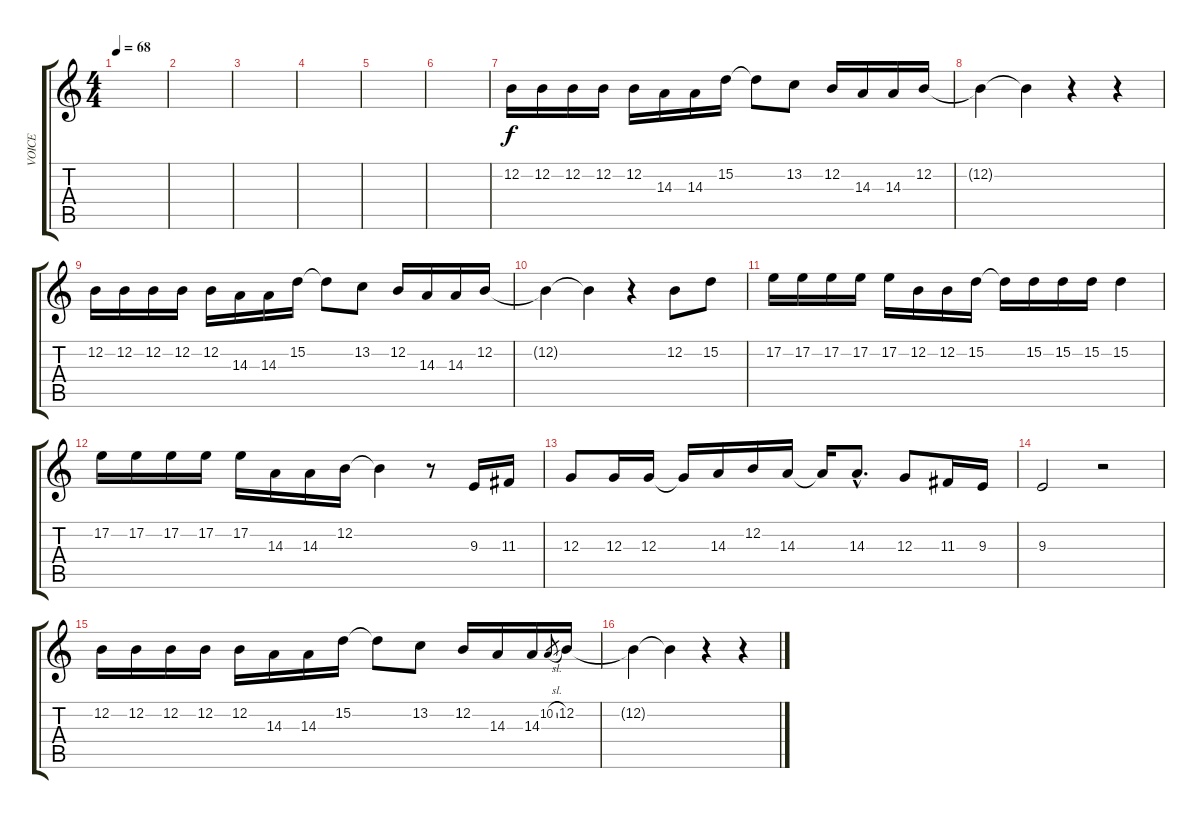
\track ("VOICE" "VOICE") {instrument synthvoice}
\staff {score tabs}
\tuning (E4 B3 G3 D3 A2 E2) {hide}
\ts (4 4)
\tempo 68
\clef g2
\ks c
|
|
|
|
|
|
12.2.16 12.2.16 12.2.16 12.2.16 12.2.16 14.3.16 14.3.16 15.2.16 15.2{t}.8 13.2.8 12.2.16 14.3.16 14.3.16 12.2.16 |
12.2{t}.4 12.2{t}.4 r.4 r.4 |
12.2.16 12.2.16 12.2.16 12.2.16 12.2.16 14.3.16 14.3.16 15.2.16 15.2{t}.8 13.2.8 12.2.16 14.3.16 14.3.16 12.2.16 |
12.2{t}.4 12.2{t}.4 r.4 12.2.8 15.2.8 |
17.2.16 17.2.16 17.2.16 17.2.16 17.2.16 12.2.16 12.2.16 15.2.16 15.2{t}.16 15.2.16 15.2.16 15.2.16 15.2.4 |
17.2.16 17.2.16 17.2.16 17.2.16 17.2.16 14.3.16 14.3.16 12.2.16 12.2{t}.4 r.8 9.3.16 11.3.16 |
12.3.8 12.3.16 12.3.16 12.3{t}.16 14.3.16 12.2.16 14.3.16 14.3{t}.16 14.3{hac}.8{d} 12.3.8 11.3.16 9.3.16 |
9.3.2 r.2 |
12.2.16 12.2.16 12.2.16 12.2.16 12.2.16 14.3.16 14.3.16 15.2.16 15.2{t}.8 13.2.8 12.2.16 14.3.16 14.3.16 10.2{sl}.8{gr} 12.2.16 |
12.2{t}.4 12.2{t}.4 r.4 r.4
